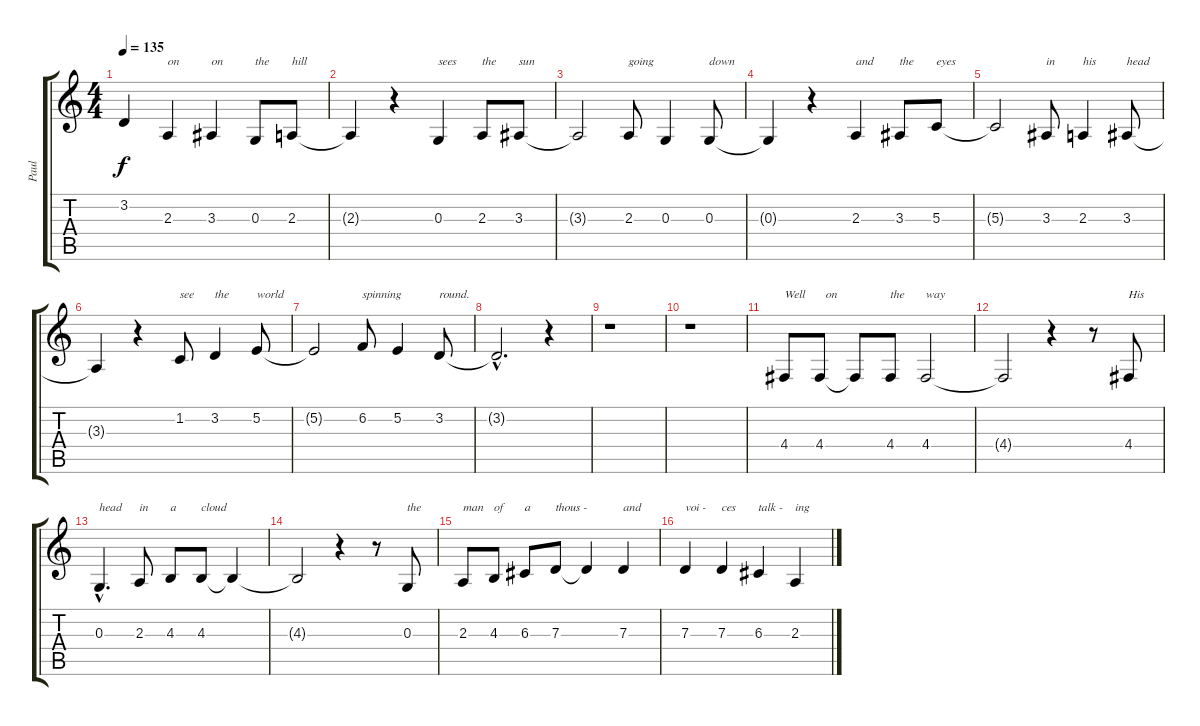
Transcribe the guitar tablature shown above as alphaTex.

\track ("Paul" "Paul") {instrument clarinet}
\staff {score tabs}
\tuning (E4 B3 G3 D3 A2 E2) {hide}
\ts (4 4)
\tempo 135
\clef g2
\ks c
3.2{t}.4{dy f} 2.3.4{txt "on"} 3.3.4{txt "on"} 0.3.8{txt "the"} 2.3.8{txt "hill"} |
2.3{t}.4 r.4 0.3.4{txt "sees"} 2.3.8{txt "the"} 3.3.8{txt "sun"} |
3.3{t}.2 2.3.8{txt "going"} 0.3.4 0.3.8{txt "down"} |
0.3{t}.4 r.4 2.3.4{txt "and"} 3.3.8{txt "the"} 5.3.8{txt "eyes"} |
5.3{t}.2 3.3.8{txt "in"} 2.3.4{txt "his"} 3.3.8{txt "head"} |
3.3{t}.4 r.4 1.2.8{txt "see"} 3.2.4{txt "the"} 5.2.8{txt "world"} |
5.2{t}.2 6.2.8{txt "spinning"} 5.2.4 3.2.8{txt "round."} |
3.2{hac t}.2{d} r.4 |
r.1 |
r.1 |
4.4.8{txt "Well"} 4.4.8{txt "  on"} 4.4{t}.8 4.4.8{txt "the"} 4.4.2{txt "way"} |
4.4{t}.2 r.4 r.8 4.4.8{txt "His"} |
0.3{hac}.4{d txt "head"} 2.3.8{txt "in"} 4.3.8{txt "a"} 4.3.8{txt "cloud"} 4.3{t}.4 |
4.3{t}.2 r.4 r.8 0.3.8{txt "the"} |
2.3.8{txt "man"} 4.3.8{txt "of"} 6.3.8{txt "a"} 7.3.8{txt "thous -"} 7.3{t}.4 7.3.4{txt "and"} |
7.3.4{txt "voi -"} 7.3.4{txt "ces"} 6.3.4{txt "talk -"} 2.3.4{txt "ing"}
